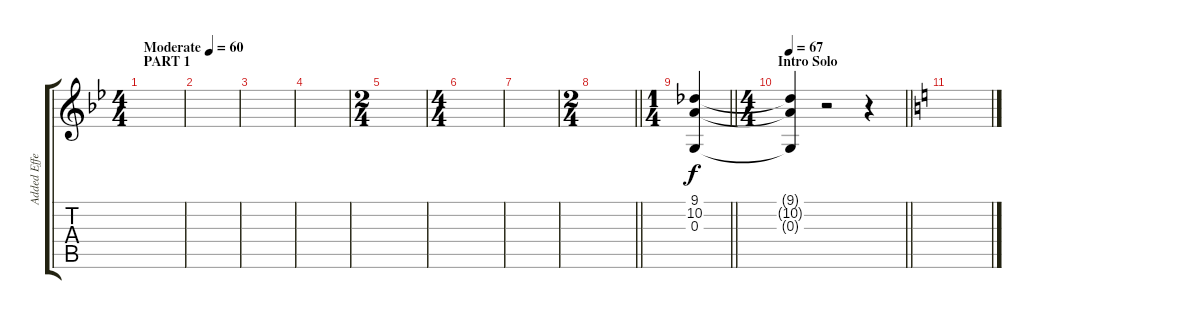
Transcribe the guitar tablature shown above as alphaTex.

\track ("Added Effects 1" "Added Effe") {instrument seashore}
\staff {score tabs}
\tuning (E4 B3 G3 D3 A2 D2) {hide}
\ts (4 4)
\section ("" "PART 1")
\tempo (60 "Moderate")
\clef g2
\ks bb
|
|
|
|
\ts (2 4)
|
\ts (4 4)
|
|
\ts (2 4)
\barLineRight lightlight
|
\ts (1 4)
\barLineRight lightlight
(9.1 10.2 0.3).4{instrument reversecymbal} |
\ts (4 4)
\section ("" "Intro Solo")
\tempo 67
\barLineRight lightlight
(9.1{t} 10.2{t} 0.3{t}).4 r.2 r.4 |
\ks c
